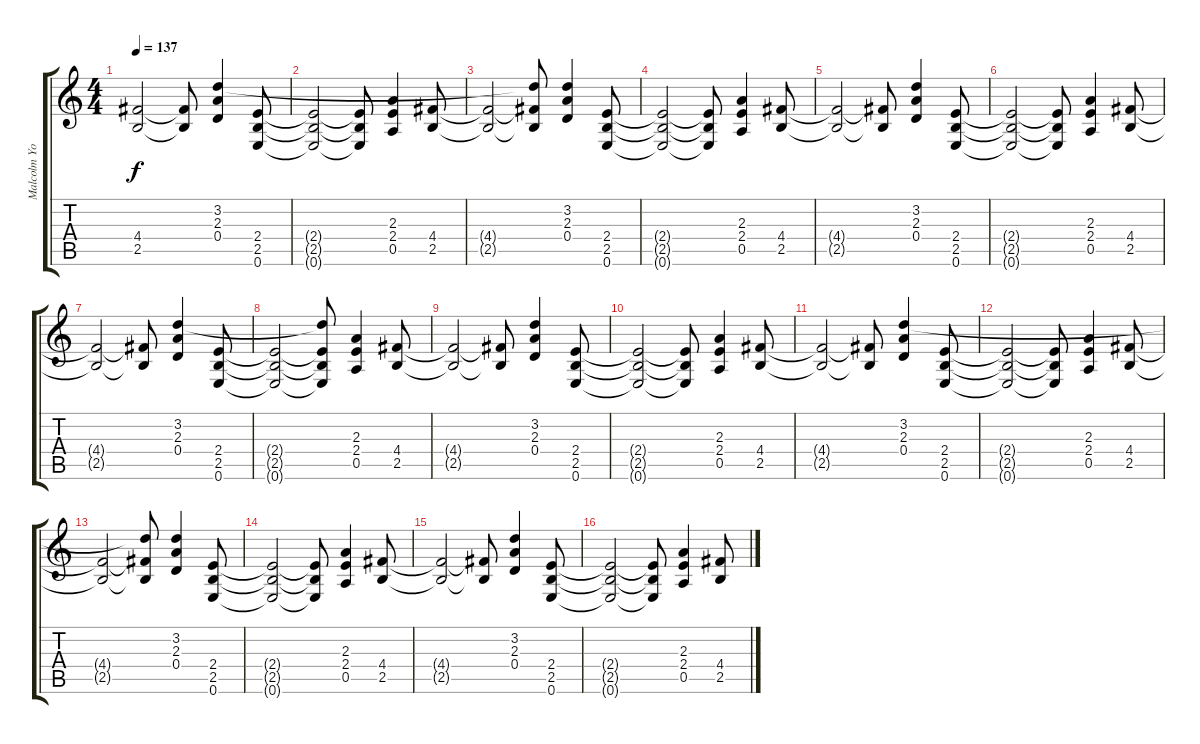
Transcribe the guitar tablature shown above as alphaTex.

\track ("Malcolm Young / 2nd guitar" "Malcolm Yo") {instrument overdrivenguitar}
\staff {score tabs}
\tuning (E4 B3 G3 D3 A2 E2) {hide}
\ts (4 4)
\tempo 137
\clef g2
\ks c
(4.4{t} 2.5{t}).2{dy f} (4.4{t} 2.5{t}).8 (3.2 2.3 0.4).4 (2.4 2.5 0.6).8 |
(2.4{t} 2.5{t} 0.6{t}).2 (2.4{t} 2.5{t} 0.6{t}).8 (2.3 2.4 0.5).4 (4.4 2.5).8 |
(4.4{t} 2.5{t}).2 (3.2{t} 4.4{t} 2.5{t}).8 (3.2 2.3 0.4).4 (2.4 2.5 0.6).8 |
(2.4{t} 2.5{t} 0.6{t}).2 (2.4{t} 2.5{t} 0.6{t}).8 (2.3 2.4 0.5).4 (4.4 2.5).8 |
(4.4{t} 2.5{t}).2 (4.4{t} 2.5{t}).8 (3.2 2.3 0.4).4 (2.4 2.5 0.6).8 |
(2.4{t} 2.5{t} 0.6{t}).2 (2.4{t} 2.5{t} 0.6{t}).8 (2.3 2.4 0.5).4 (4.4 2.5).8 |
(4.4{t} 2.5{t}).2 (4.4{t} 2.5{t}).8 (3.2 2.3 0.4).4 (2.4 2.5 0.6).8 |
(2.4{t} 2.5{t} 0.6{t}).2 (3.2{t} 2.4{t} 2.5{t} 0.6{t}).8 (2.3 2.4 0.5).4 (4.4 2.5).8 |
(4.4{t} 2.5{t}).2 (4.4{t} 2.5{t}).8 (3.2 2.3 0.4).4 (2.4 2.5 0.6).8 |
(2.4{t} 2.5{t} 0.6{t}).2 (2.4{t} 2.5{t} 0.6{t}).8 (2.3 2.4 0.5).4 (4.4 2.5).8 |
(4.4{t} 2.5{t}).2 (4.4{t} 2.5{t}).8 (3.2 2.3 0.4).4 (2.4 2.5 0.6).8 |
(2.4{t} 2.5{t} 0.6{t}).2 (2.4{t} 2.5{t} 0.6{t}).8 (2.3 2.4 0.5).4 (4.4 2.5).8 |
(4.4{t} 2.5{t}).2 (3.2{t} 4.4{t} 2.5{t}).8 (3.2 2.3 0.4).4 (2.4 2.5 0.6).8 |
(2.4{t} 2.5{t} 0.6{t}).2 (2.4{t} 2.5{t} 0.6{t}).8 (2.3 2.4 0.5).4 (4.4 2.5).8 |
(4.4{t} 2.5{t}).2 (4.4{t} 2.5{t}).8 (3.2 2.3 0.4).4 (2.4 2.5 0.6).8 |
(2.4{t} 2.5{t} 0.6{t}).2 (2.4{t} 2.5{t} 0.6{t}).8 (2.3 2.4 0.5).4 (4.4 2.5).8
